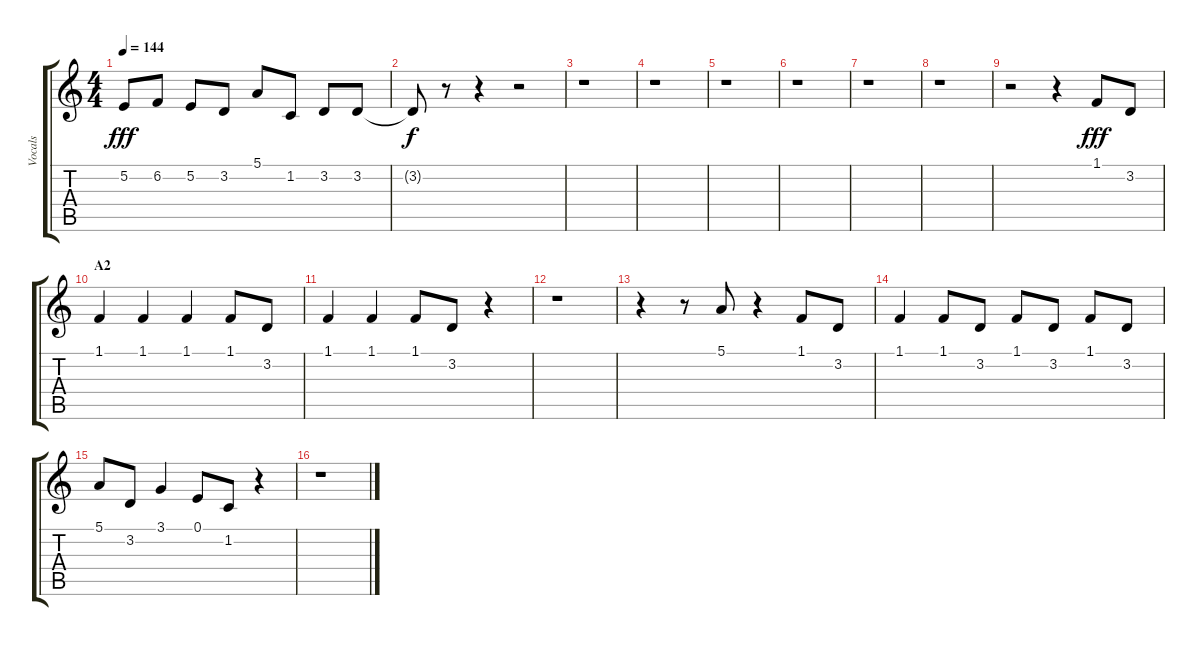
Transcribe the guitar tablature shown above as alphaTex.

\track ("Vocals" "Vocals") {instrument lead6voice}
\staff {score tabs}
\tuning (E4 B3 G3 D3 A2 E2) {hide}
\ts (4 4)
\tempo 144
\clef g2
\ks c
5.2.8{dy fff} 6.2.8 5.2.8 3.2.8 5.1.8 1.2.8 3.2.8 3.2.8 |
3.2{t}.8{dy f} r.8 r.4 r.2 |
r.1 |
r.1 |
r.1 |
r.1 |
r.1 |
r.1 |
r.2 r.4 1.1.8{dy fff} 3.2.8 |
\section ("" "A2")
1.1.4 1.1.4 1.1.4 1.1.8 3.2.8 |
1.1.4 1.1.4 1.1.8 3.2.8 r.4 |
r.1 |
r.4 r.8 5.1.8 r.4 1.1.8 3.2.8 |
1.1.4 1.1.8 3.2.8 1.1.8 3.2.8 1.1.8 3.2.8 |
5.1.8 3.2.8 3.1.4 0.1.8 1.2.8 r.4 |
r.1
